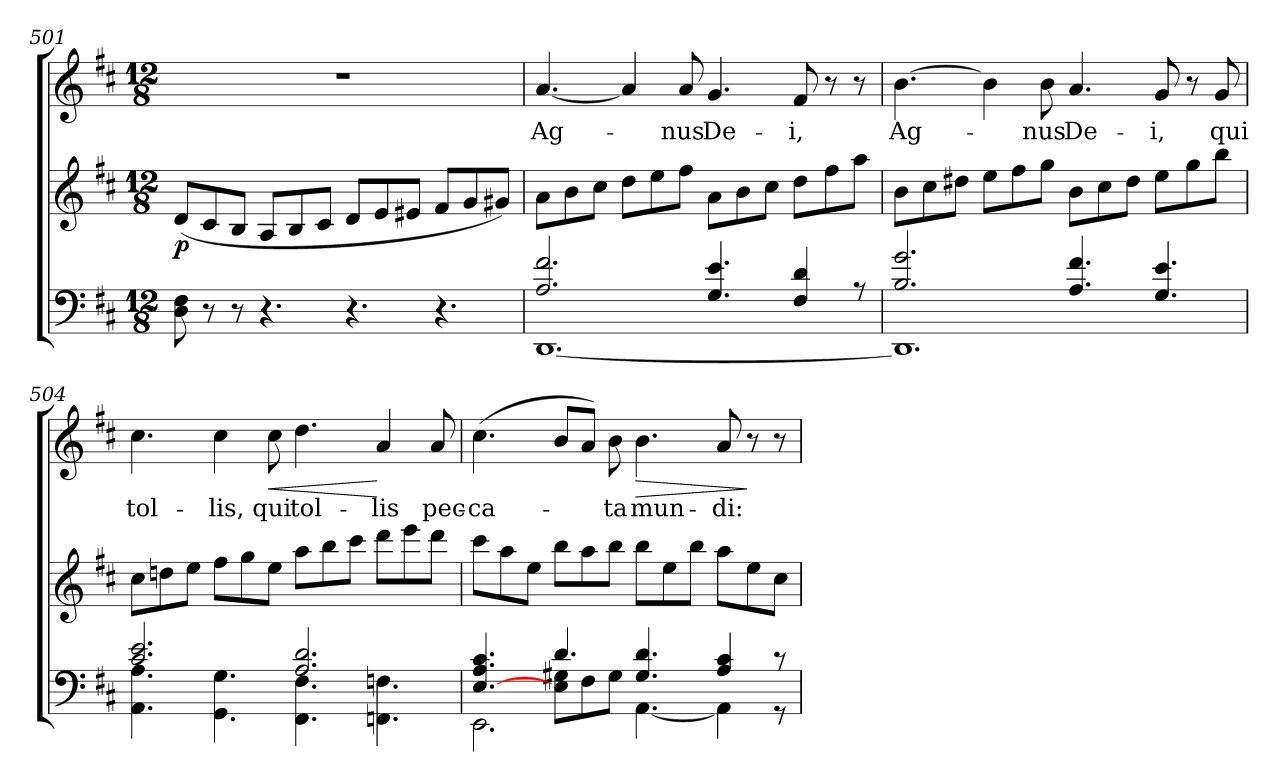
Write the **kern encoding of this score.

**kern	**kern	**dynam	**kern	**text	**dynam
*part2	*part2	*part2	*part1	*part1	*part1
*staff3	*staff2	*staff2/3	*staff1	*staff1	*staff1
*clefF4	*clefG2	*	*clefG2	*	*
*	*	*	*ITrd7c12	*	*
*k[f#c#]	*k[f#c#]	*	*k[f#c#]	*	*
*D:	*D:	*	*D:	*	*
*M12/8	*M12/8	*	*M12/8	*	*
=501	=501	=501	=501	=501	=501
!	!	!LO:DY:b	!	!	!
8D\ 8F#\	(<8d/L	p	1.r	.	.
8r	8c#/	.	.	.	.
8r	8B/J	.	.	.	.
4.r	8A/L	.	.	.	.
.	8B/	.	.	.	.
.	8c#/J	.	.	.	.
4.r	8d/L	.	.	.	.
.	8e/	.	.	.	.
.	8e#X/J	.	.	.	.
4.r	8f#/L	.	.	.	.
.	8g/	.	.	.	.
.	8g#X/J)	.	.	.	.
!!LO:PB:g=z
=502	=502	=502	=502	=502	=502
*^	*	*	*	*	*
!	!	!	!	!	!LO:LY:b	!
2.A/ 2.f#/	[<1.DD	8a\L	.	[4.A/	Ag-	.
.	.	8b\	.	.	.	.
.	.	8cc#\J	.	.	.	.
.	.	8dd\L	.	4A/]	.	.
.	.	8ee\	.	.	.	.
!	!	!	!	!	!LO:LY:b	!
.	.	8ff#\J	.	8A/	-nus	.
!	!	!	!	!	!LO:LY:b	!
4.G/ 4.e/	.	8a\L	.	4.G/	De-	.
.	.	8b\	.	.	.	.
.	.	8cc#\J	.	.	.	.
!	!	!	!	!	!LO:LY:b	!
4F#/ 4d/	.	8dd\L	.	8F#/	-i,	.
.	.	8ff#\	.	8r	.	.
8rA	.	8aa\J	.	8r	.	.
=503	=503	=503	=503	=503	=503	=503
!	!	!	!	!	!LO:LY:b	!
2.B/ 2.g/	1.DD]	8b\L	.	[4.B\	Ag-	.
.	.	8cc#\	.	.	.	.
.	.	8dd#X\J	.	.	.	.
.	.	8ee\L	.	4B\]	.	.
.	.	8ff#\	.	.	.	.
!	!	!	!	!	!LO:LY:b	!
.	.	8gg\J	.	8B\	-nus	.
!	!	!	!	!	!LO:LY:b	!
4.A/ 4.f#/	.	8b\L	.	4.A/	De-	.
.	.	8cc#\	.	.	.	.
.	.	8dd#\J	.	.	.	.
!	!	!	!	!	!LO:LY:b	!
4.G/ 4.e/	.	8ee\L	.	8G/	-i,	.
.	.	8gg\	.	8r	.	.
!	!	!	!	!	!LO:LY:b	!
.	.	8bb\J	.	8G/	qui	.
=504	=504	=504	=504	=504	=504	=504
!	!	!	!	!	!LO:LY:b	!
2.c#/ 2.e/	4.AA\ 4.A\	8cc#\L	.	4.c#\	tol-	.
.	.	8ddn\	.	.	.	.
.	.	8ee\J	.	.	.	.
!	!	!	!	!	!LO:LY:b	!
.	4.GG\ 4.G\	8ff#\L	.	4c#\	-lis,	.
.	.	8gg\	.	.	.	.
!	!	!	!	!	!LO:LY:b	!LO:HP:b
.	.	8ee\J	.	8c#\	qui	<
!	!	!	!	!	!LO:LY:b	!
2.A/ 2.d/	4.FF#\ 4.F#\	8aa\L	.	4.d\	tol-	.
.	.	8bb\	.	.	.	.
.	.	8ccc#\J	.	.	.	.
!	!	!	!	!	!LO:LY:b	!
.	4.FFn\ 4.Fn\	8ddd\L	.	4A/	-lis	[
.	.	8eee\	.	.	.	.
!	!	!	!	!	!LO:LY:b	!
.	.	8ddd\J	.	8A/	pec-	.
!!LO:LB:g=z
=505	=505	=505	=505	=505	=505	=505
*	*^	*	*	*	*	*
!	!	!	!	!	!	!LO:LY:b	!
[<4.E/ 4.A/ 4.c#/	2.EE\	4ryy	8ccc#\L	.	(>4.c#\	-ca-	.
.	.	.	8aa\	.	.	.	.
.	.	8ryy	8ee\J	.	.	.	.
4.d/	.	8E\ 8G#X\L	8bb\L	.	8B/L	.	.
.	.	8F#\	8aa\	.	8A/J)	.	.
!	!	!	!	!	!	!LO:LY:b	!
.	.	8G#\J	8bb\J	.	8B\	-ta	.
!	!	!	!	!	!	!LO:LY:b	!LO:HP:b
4.G#/ 4.d/	[<4.AA\	2.ryy	8bb\L	.	4.B\	mun-	>
.	.	.	8ee\	.	.	.	.
.	.	.	8bb\J	.	.	.	.
!	!	!	!	!	!	!LO:LY:b	!
4A/ 4c#/	4AA\]	.	8aa\L	.	8A/	-di:	.
.	.	.	8ee\	.	8r	.	]
8r	8r	.	8cc#\J	.	8r	.	.
*v	*v	*v	*	*	*	*	*
=	=	=	=	=	=
*-	*-	*-	*-	*-	*-
